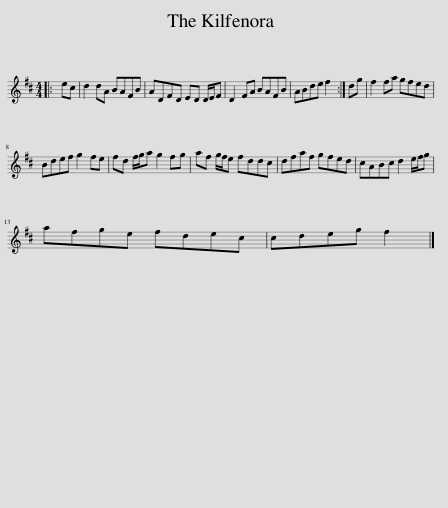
X:1
L:1/8
M:4/4
I:linebreak $
K:D
V:1 treble
V:1
|: ec | d2 dA BAFB | ADFD ED D/E/F | D2 FA BAFB | ABde f2 :| %5
 dg | f2 fa gfed |$ Bdef g2 fe | fd f/g/a g2 fg | af g/f/e fddc | %10
 dfaf gfed | cABc d2 e/f/g |$ afge fdec | cdeg f2 |] %14
